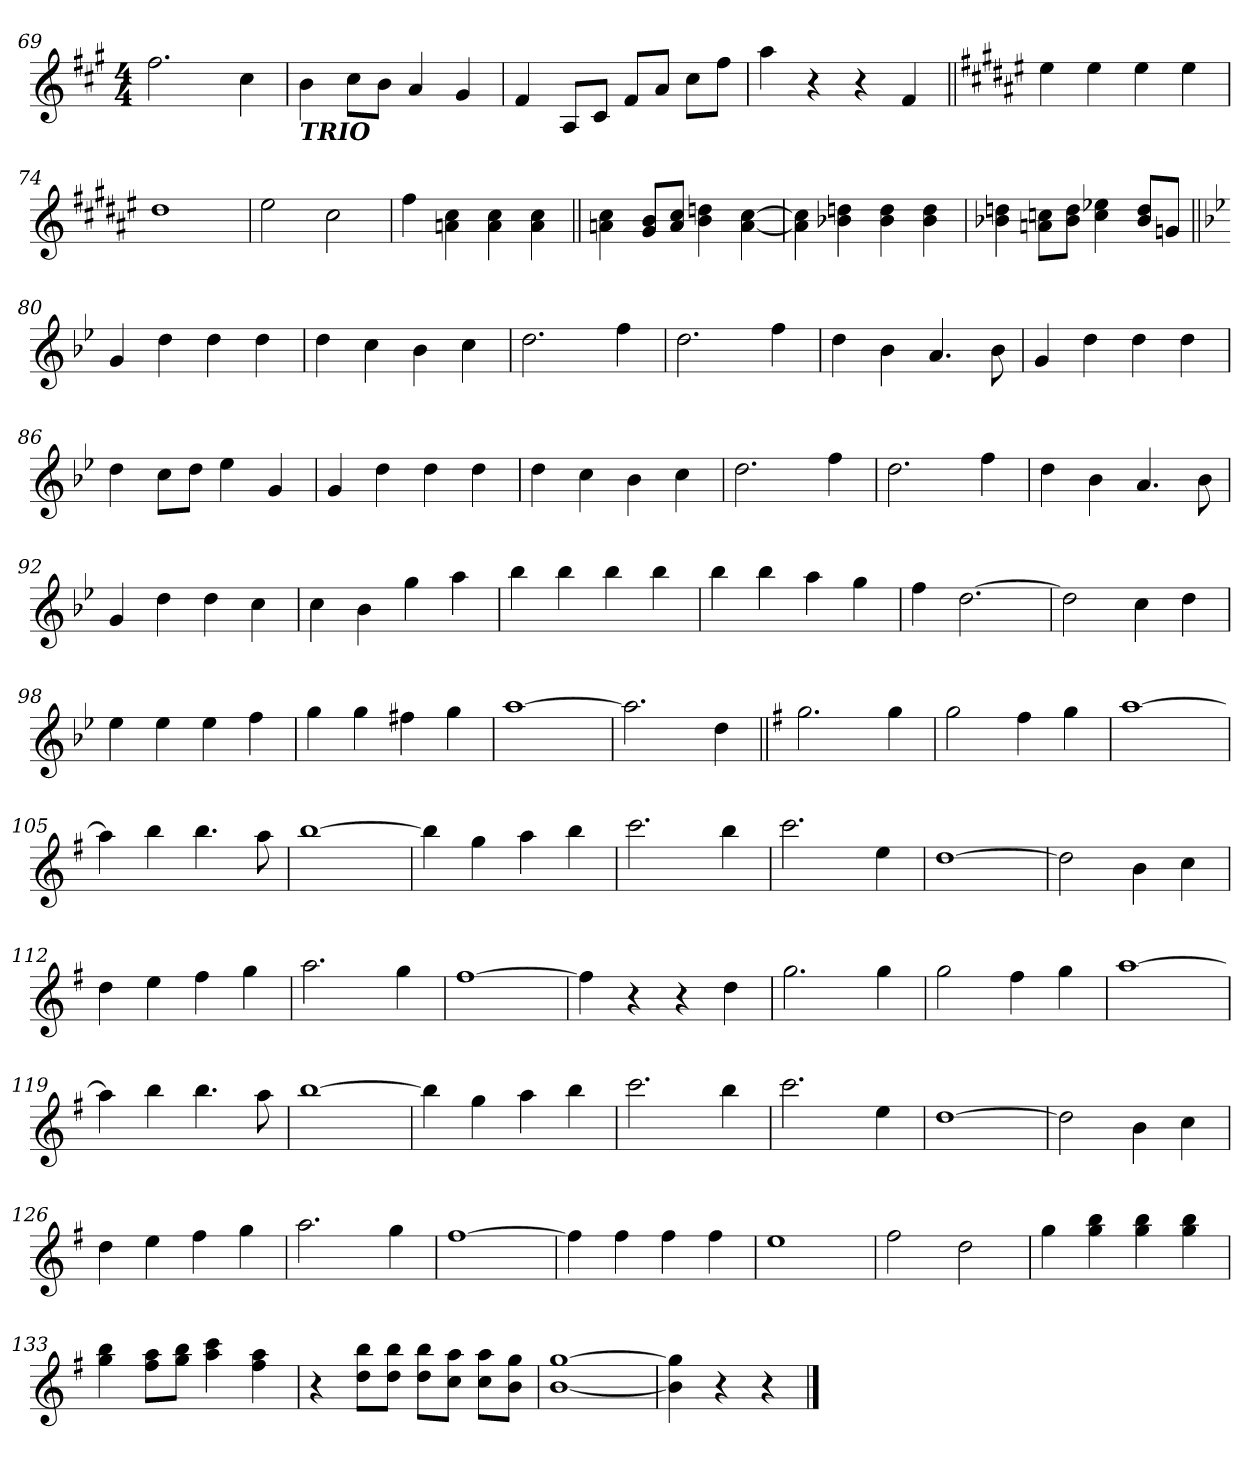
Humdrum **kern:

**kern
*part1
*staff1
*clefG2
*k[f#c#g#]
*f#:
*M4/4
=69
2.ff#\
4cc#\
=70
!LO:TX:b:Bi:t=TRIO
4b\
8cc#\L
8b\J
4a/
4g#/
=71
4f#/
8A/L
8c#/J
8f#/L
8a/J
8cc#\L
8ff#\J
=72
4aa\
4r
4r
4f#/
!!LO:LB:g=z
=73||
*k[f#c#g#d#a#e#]
*F#:
4ee#\
4ee#\
4ee#\
4ee#\
=74
1dd#
=75
2ee#\
2cc#\
=76
4ff#\
4an\ 4cc#\
4a\ 4cc#\
4a\ 4cc#\
=77||
4an\ 4cc#\
8g#/ 8b/L
8a/ 8cc#/J
4b\ 4ddn\
[4a\ [4cc#\
=78
4a\] 4cc#\]
4b-X\ 4ddn\
4b-\ 4dd\
4b-\ 4dd\
!!LO:LB:g=z
=79
4b-X\ 4ddn\
8an\ 8ccn\L
8b-\ 8dd\J
4cc\ 4ee-X\
8b-/ 8dd/L
8gn/J
=80||
*k[b-e-]
*g:
4g/
4dd\
4dd\
4dd\
=81
4dd\
4cc\
4b-\
4cc\
=82
2.dd\
4ff\
=83
2.dd\
4ff\
!!LO:LB:g=z
=84
4dd\
4b-\
4.a/
8b-\
=85
4g/
4dd\
4dd\
4dd\
=86
4dd\
8cc\L
8dd\J
4ee-\
4g/
=87
4g/
4dd\
4dd\
4dd\
=88
4dd\
4cc\
4b-\
4cc\
=89
2.dd\
4ff\
!!LO:LB:g=z
=90
2.dd\
4ff\
=91
4dd\
4b-\
4.a/
8b-\
=92
4g/
4dd\
4dd\
4cc\
=93
4cc\
4b-\
4gg\
4aa\
=94
4bb-\
4bb-\
4bb-\
4bb-\
=95
4bb-\
4bb-\
4aa\
4gg\
!!LO:PB:g=z
=96
4ff\
[2.dd\
=97
2dd\]
4cc\
4dd\
=98
4ee-\
4ee-\
4ee-\
4ff\
=99
4gg\
4gg\
4ff#X\
4gg\
=100
[1aa
=101
2.aa\]
4dd\
!!LO:LB:g=z
=102||
*k[f#]
*G:
2.gg\
4gg\
=103
2gg\
4ff#\
4gg\
=104
[1aa
=105
4aa\]
4bb\
4.bb\
8aa\
=106
[1bb
=107
4bb\]
4gg\
4aa\
4bb\
!!LO:LB:g=z
=108
2.ccc\
4bb\
=109
2.ccc\
4ee\
=110
[1dd
=111
2dd\]
4b\
4cc\
=112
4dd\
4ee\
4ff#\
4gg\
=113
2.aa\
4gg\
!!LO:LB:g=z
=114
[1ff#
=115
4ff#\]
4r
4r
4dd\
=116
2.gg\
4gg\
=117
2gg\
4ff#\
4gg\
=118
[1aa
=119
4aa\]
4bb\
4.bb\
8aa\
!!LO:LB:g=z
=120
[1bb
=121
4bb\]
4gg\
4aa\
4bb\
=122
2.ccc\
4bb\
=123
2.ccc\
4ee\
=124
[1dd
=125
2dd\]
4b\
4cc\
!!LO:LB:g=z
=126
4dd\
4ee\
4ff#\
4gg\
=127
2.aa\
4gg\
=128
[1ff#
=129
4ff#\]
4ff#\
4ff#\
4ff#\
=130
1ee
=131
2ff#\
2dd\
!!LO:LB:g=z
=132
4gg\
4gg\ 4bb\
4gg\ 4bb\
4gg\ 4bb\
=133
4gg\ 4bb\
8ff#\ 8aa\L
8gg\ 8bb\J
4aa\ 4ccc\
4ff#\ 4aa\
=134
4r
8dd\ 8bb\L
8dd\ 8bb\J
8dd\ 8bb\L
8cc\ 8aa\J
8cc\ 8aa\L
8b\ 8gg\J
=135
[1b [1gg
=136
4b\] 4gg\]
4r
4r
==
*-
